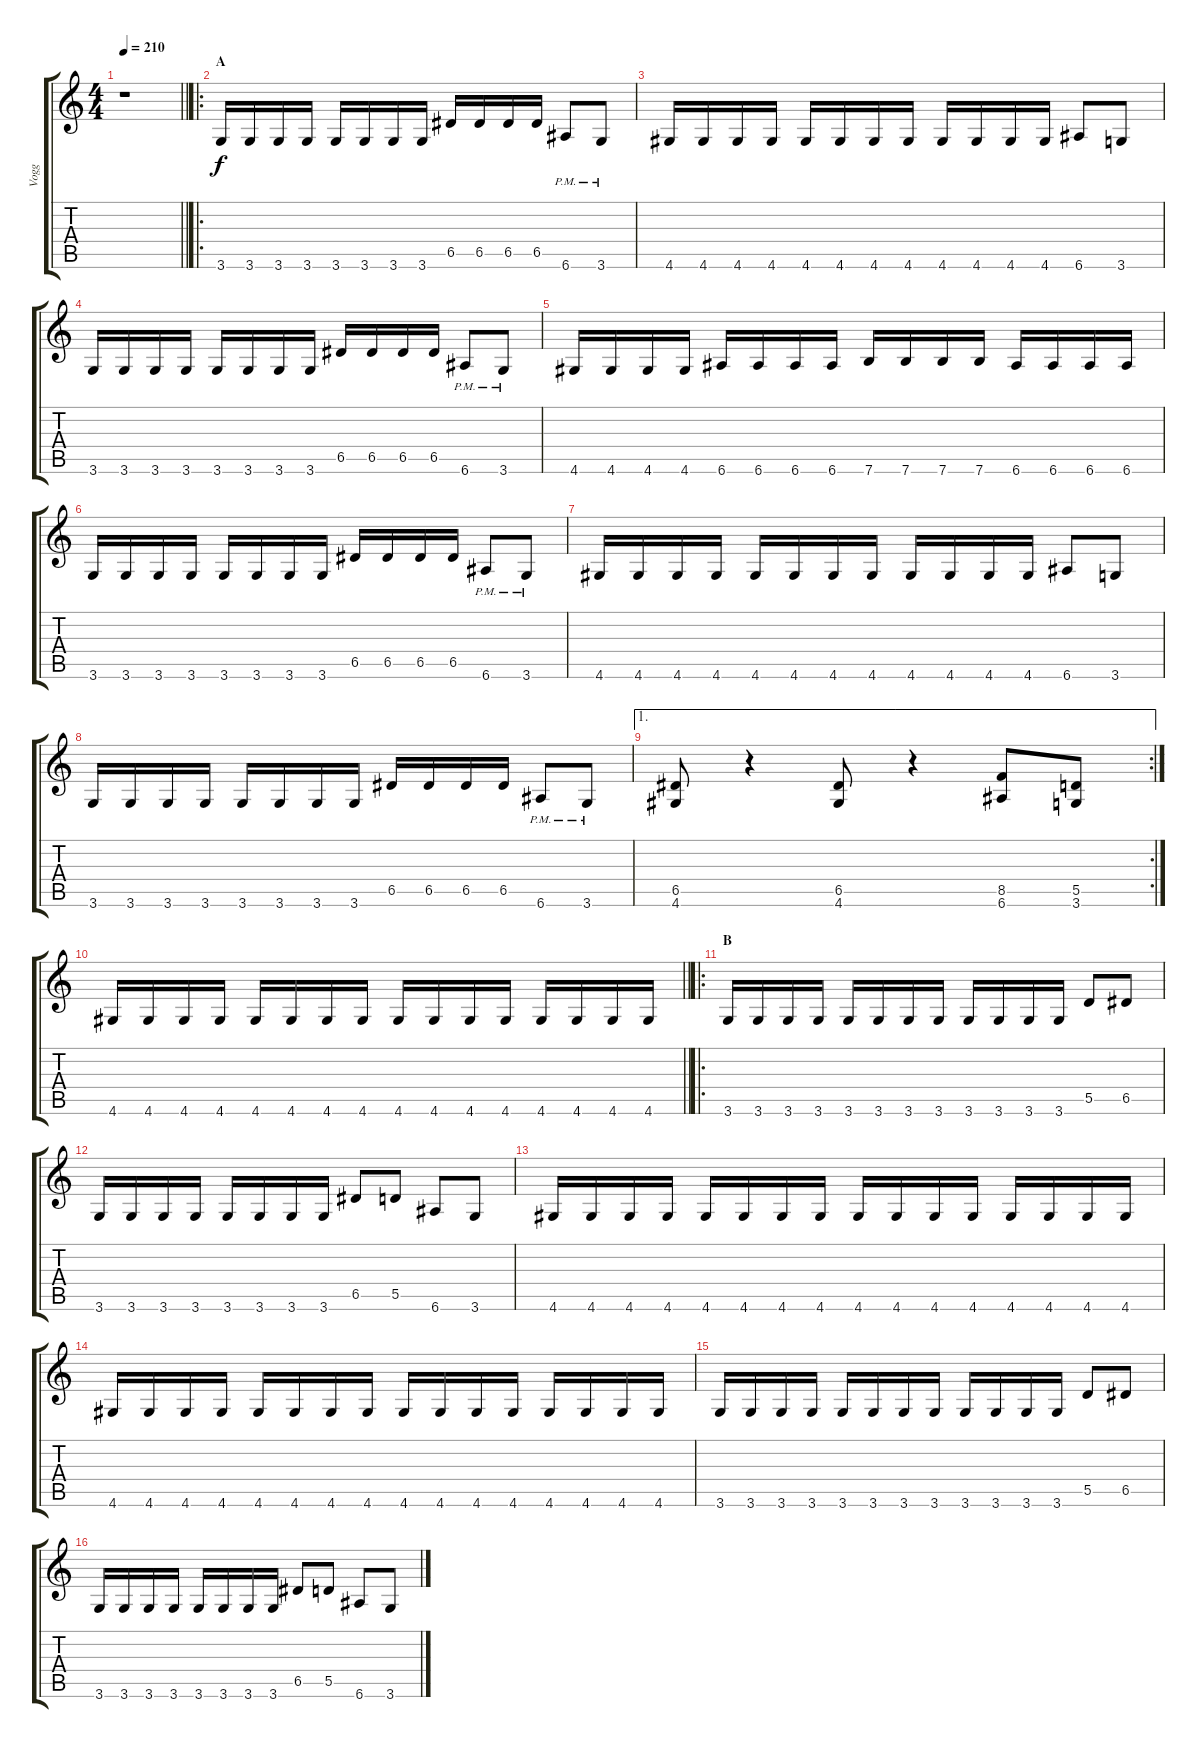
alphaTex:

\track ("Vogg" "Vogg") {instrument distortionguitar}
\staff {score tabs}
\tuning (E4 B3 G3 D3 A2 E2) {hide}
\ts (4 4)
\tempo 210
\clef g2
\barLineRight lightlight
\ks c
r.1{dy f} |
\ro
\section ("" "A")
3.6.16 3.6.16 3.6.16 3.6.16 3.6.16 3.6.16 3.6.16 3.6.16 6.5.16 6.5.16 6.5.16 6.5.16 6.6{pm}.8 3.6{pm}.8 |
4.6.16 4.6.16 4.6.16 4.6.16 4.6.16 4.6.16 4.6.16 4.6.16 4.6.16 4.6.16 4.6.16 4.6.16 6.6.8 3.6.8 |
3.6.16 3.6.16 3.6.16 3.6.16 3.6.16 3.6.16 3.6.16 3.6.16 6.5.16 6.5.16 6.5.16 6.5.16 6.6{pm}.8 3.6{pm}.8 |
4.6.16 4.6.16 4.6.16 4.6.16 6.6.16 6.6.16 6.6.16 6.6.16 7.6.16 7.6.16 7.6.16 7.6.16 6.6.16 6.6.16 6.6.16 6.6.16 |
3.6.16 3.6.16 3.6.16 3.6.16 3.6.16 3.6.16 3.6.16 3.6.16 6.5.16 6.5.16 6.5.16 6.5.16 6.6{pm}.8 3.6{pm}.8 |
4.6.16 4.6.16 4.6.16 4.6.16 4.6.16 4.6.16 4.6.16 4.6.16 4.6.16 4.6.16 4.6.16 4.6.16 6.6.8 3.6.8 |
3.6.16 3.6.16 3.6.16 3.6.16 3.6.16 3.6.16 3.6.16 3.6.16 6.5.16 6.5.16 6.5.16 6.5.16 6.6{pm}.8 3.6{pm}.8 |
\ae 1
\rc 2
(6.5 4.6).8 r.4 (6.5 4.6).8 r.4 (8.5 6.6).8 (5.5 3.6).8 |
\barLineRight lightlight
4.6.16 4.6.16 4.6.16 4.6.16 4.6.16 4.6.16 4.6.16 4.6.16 4.6.16 4.6.16 4.6.16 4.6.16 4.6.16 4.6.16 4.6.16 4.6.16 |
\ro
\section ("" "B")
3.6.16 3.6.16 3.6.16 3.6.16 3.6.16 3.6.16 3.6.16 3.6.16 3.6.16 3.6.16 3.6.16 3.6.16 5.5.8 6.5.8 |
3.6.16 3.6.16 3.6.16 3.6.16 3.6.16 3.6.16 3.6.16 3.6.16 6.5.8 5.5.8 6.6.8 3.6.8 |
4.6.16 4.6.16 4.6.16 4.6.16 4.6.16 4.6.16 4.6.16 4.6.16 4.6.16 4.6.16 4.6.16 4.6.16 4.6.16 4.6.16 4.6.16 4.6.16 |
4.6.16 4.6.16 4.6.16 4.6.16 4.6.16 4.6.16 4.6.16 4.6.16 4.6.16 4.6.16 4.6.16 4.6.16 4.6.16 4.6.16 4.6.16 4.6.16 |
3.6.16 3.6.16 3.6.16 3.6.16 3.6.16 3.6.16 3.6.16 3.6.16 3.6.16 3.6.16 3.6.16 3.6.16 5.5.8 6.5.8 |
3.6.16 3.6.16 3.6.16 3.6.16 3.6.16 3.6.16 3.6.16 3.6.16 6.5.8 5.5.8 6.6.8 3.6.8
